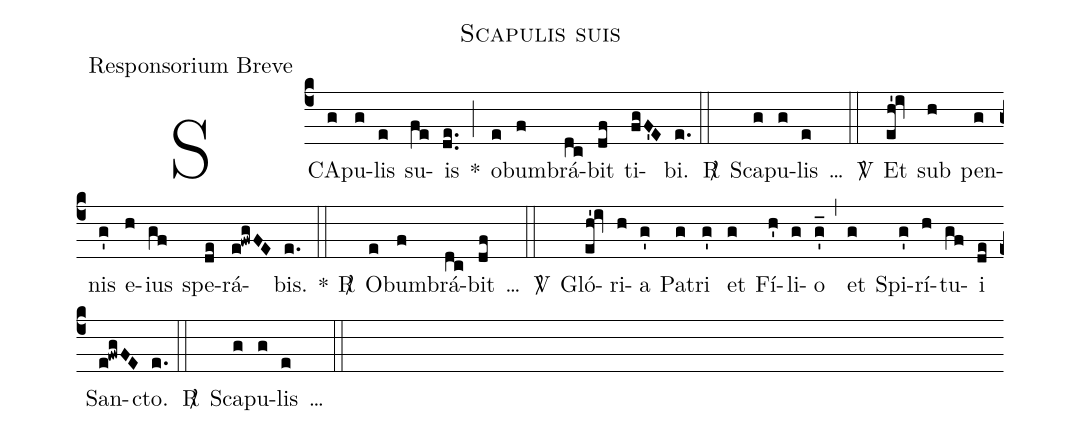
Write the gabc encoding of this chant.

name:Scapulis suis;
office-part:Responsorium Breve;
%%
(c4) SCA(g)pu(g)lis(e) su(fe)is(de..) *(;) ob(e)um(f)brá(dc)bit(df) ti(fgF'E)bi.(e.) (::)
<v>\Rbar</v>() Sca(g)pu(g)lis(e) <v>\ldots{}</v>() (::) <v>\Vbar</v>() Et(eh'!iv) sub(h) pen-(g)nis(g') e(h)ius(gf) spe(de)rá(e!fwgFE)bis.(e.) *(::)
<v>\Rbar</v>() Ob(e)um(f)brá(dc)bit(df) <v>\ldots{}</v>() (::) <v>\Vbar</v>() Gló(eh'!iv)ri(h)a(g') Pa(g)tri(g') et(g) Fí(h')li(g)o(g'_) (,) et(g) Spi(g')rí(h)tu(gf)i(de) San(e!fwgFE)cto.(e.) (::) <v>\Rbar</v>() Sca(g)pu(g)lis(e) <v>\ldots{}</v>() (::)
